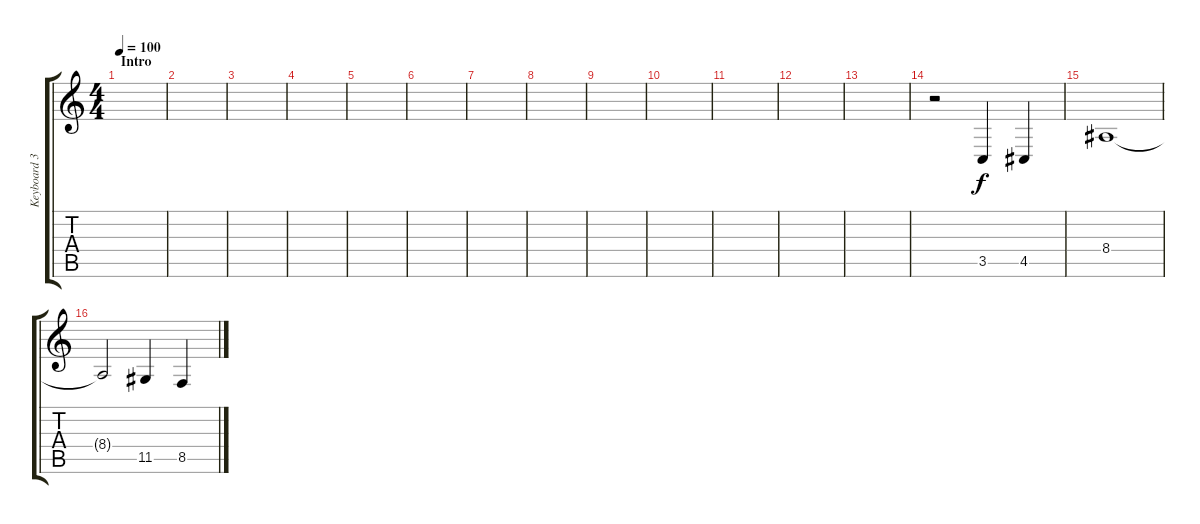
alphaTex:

\track ("Keyboard 3" "Keyboard 3") {instrument synthstrings2}
\staff {score tabs}
\tuning (E4 B3 G3 D3 A2 C2) {hide}
\ts (4 4)
\section ("" "Intro")
\tempo 100
\clef g2
\ks c
|
|
|
|
|
|
|
|
|
|
|
|
|
r.2 3.5.4 4.5.4 |
8.4.1 |
8.4{t}.2 11.5.4 8.5.4
